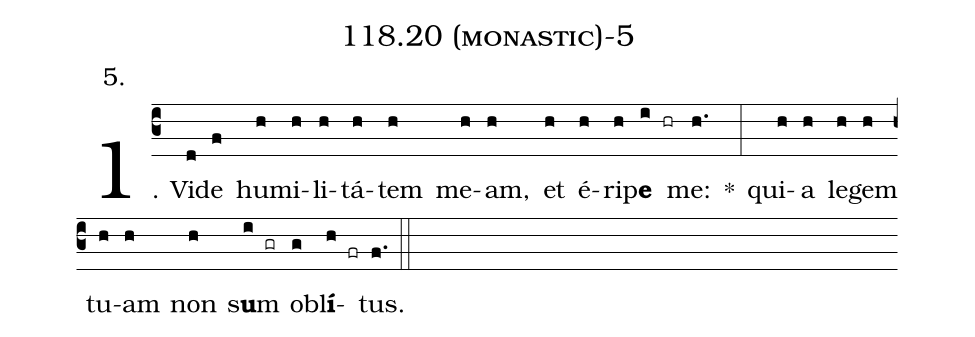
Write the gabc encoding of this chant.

name: 118.20 (monastic)-5;
annotation: 5.;
%%
(c3)1. Vi(d)de(f) hu(h)mi(h)li(h)tá(h)tem(h) me(h)am,(h) et(h) é(h)ri(h)p<b>e</b>(i hr) me:(h.) *(:) qui(h)a(h) le(h)gem(h) tu(h)am(h) non(h) s<b>u</b>m(i gr) ob(g)l<b>í</b>(h fr)tus.(f.) (::)
